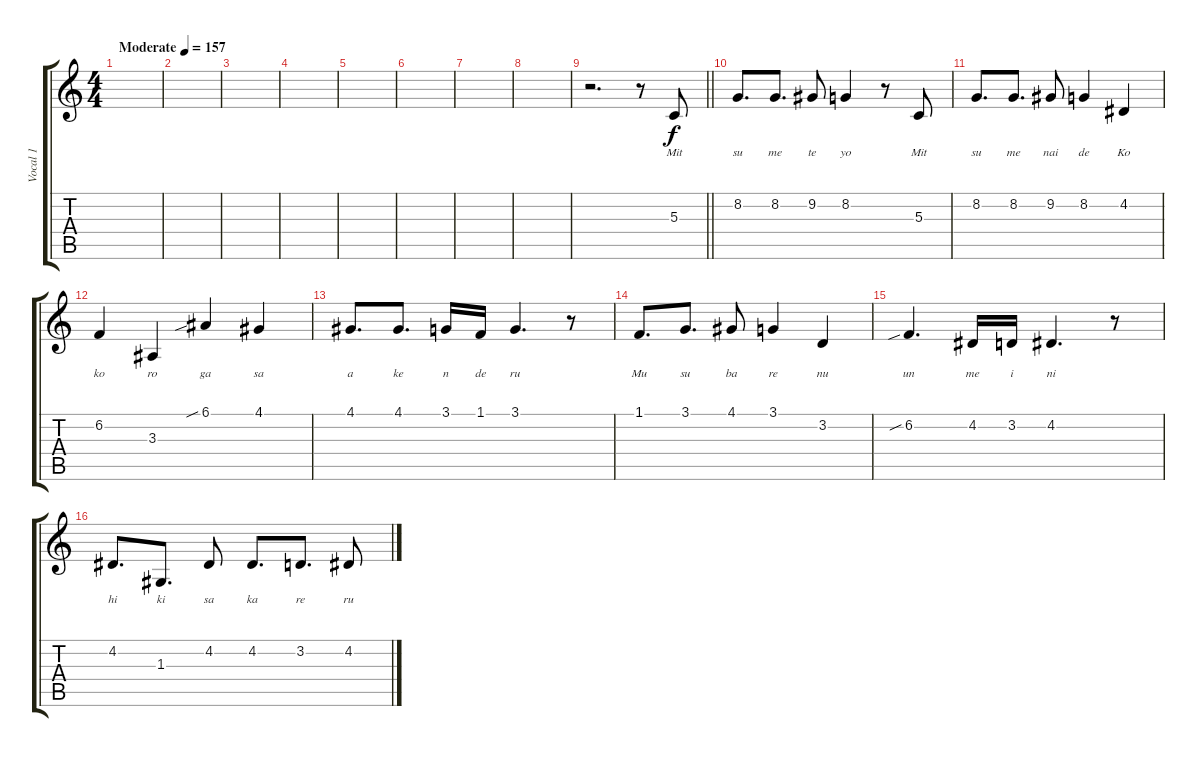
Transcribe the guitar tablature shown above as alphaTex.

\track ("Vocal 1" "Vocal 1") {instrument clarinet}
\staff {score tabs}
\tuning (E4 B3 G3 D3 A2 E2) {hide}
\ts (4 4)
\tempo (157 "Moderate")
\clef g2
\ks c
|
|
|
|
|
|
|
|
\barLineRight lightlight
r.2{d} r.8 5.3.8{lyrics (0 "Mit") lyrics (1 "") lyrics (2 "") lyrics (3 "") lyrics (4 "")} |
8.2.8{d lyrics (0 "su") lyrics (1 "") lyrics (2 "") lyrics (3 "") lyrics (4 "")} 8.2.8{d lyrics (0 "me") lyrics (1 "") lyrics (2 "") lyrics (3 "") lyrics (4 "")} 9.2.8{lyrics (0 "te") lyrics (1 "") lyrics (2 "") lyrics (3 "") lyrics (4 "")} 8.2.4{lyrics (0 "yo") lyrics (1 "") lyrics (2 "") lyrics (3 "") lyrics (4 "")} r.8 5.3.8{lyrics (0 "Mit") lyrics (1 "") lyrics (2 "") lyrics (3 "") lyrics (4 "")} |
8.2.8{d lyrics (0 "su") lyrics (1 "") lyrics (2 "") lyrics (3 "") lyrics (4 "")} 8.2.8{d lyrics (0 "me") lyrics (1 "") lyrics (2 "") lyrics (3 "") lyrics (4 "")} 9.2.8{lyrics (0 "nai") lyrics (1 "") lyrics (2 "") lyrics (3 "") lyrics (4 "")} 8.2.4{lyrics (0 "de") lyrics (1 "") lyrics (2 "") lyrics (3 "") lyrics (4 "")} 4.2.4{lyrics (0 "Ko") lyrics (1 "") lyrics (2 "") lyrics (3 "") lyrics (4 "")} |
6.2.4{lyrics (0 "ko") lyrics (1 "") lyrics (2 "") lyrics (3 "") lyrics (4 "")} 3.3.4{lyrics (0 "ro") lyrics (1 "") lyrics (2 "") lyrics (3 "") lyrics (4 "")} 6.1{sib}.4{lyrics (0 "ga") lyrics (1 "") lyrics (2 "") lyrics (3 "") lyrics (4 "")} 4.1.4{lyrics (0 "sa") lyrics (1 "") lyrics (2 "") lyrics (3 "") lyrics (4 "")} |
4.1.8{d lyrics (0 "a") lyrics (1 "") lyrics (2 "") lyrics (3 "") lyrics (4 "")} 4.1.8{d lyrics (0 "ke") lyrics (1 "") lyrics (2 "") lyrics (3 "") lyrics (4 "")} 3.1.16{lyrics (0 "n") lyrics (1 "") lyrics (2 "") lyrics (3 "") lyrics (4 "")} 1.1.16{lyrics (0 "de") lyrics (1 "") lyrics (2 "") lyrics (3 "") lyrics (4 "")} 3.1.4{d lyrics (0 "ru") lyrics (1 "") lyrics (2 "") lyrics (3 "") lyrics (4 "")} r.8 |
1.1.8{d lyrics (0 "Mu") lyrics (1 "") lyrics (2 "") lyrics (3 "") lyrics (4 "")} 3.1.8{d lyrics (0 "su") lyrics (1 "") lyrics (2 "") lyrics (3 "") lyrics (4 "")} 4.1.8{lyrics (0 "ba") lyrics (1 "") lyrics (2 "") lyrics (3 "") lyrics (4 "")} 3.1.4{lyrics (0 "re") lyrics (1 "") lyrics (2 "") lyrics (3 "") lyrics (4 "")} 3.2.4{lyrics (0 "nu") lyrics (1 "") lyrics (2 "") lyrics (3 "") lyrics (4 "")} |
6.2{sib}.4{d lyrics (0 "un") lyrics (1 "") lyrics (2 "") lyrics (3 "") lyrics (4 "")} 4.2.16{lyrics (0 "me") lyrics (1 "") lyrics (2 "") lyrics (3 "") lyrics (4 "")} 3.2.16{lyrics (0 "i") lyrics (1 "") lyrics (2 "") lyrics (3 "") lyrics (4 "")} 4.2.4{d lyrics (0 "ni") lyrics (1 "") lyrics (2 "") lyrics (3 "") lyrics (4 "")} r.8 |
4.2.8{d lyrics (0 "hi") lyrics (1 "") lyrics (2 "") lyrics (3 "") lyrics (4 "")} 1.3.8{d lyrics (0 "ki") lyrics (1 "") lyrics (2 "") lyrics (3 "") lyrics (4 "")} 4.2.8{lyrics (0 "sa") lyrics (1 "") lyrics (2 "") lyrics (3 "") lyrics (4 "")} 4.2.8{d lyrics (0 "ka") lyrics (1 "") lyrics (2 "") lyrics (3 "") lyrics (4 "")} 3.2.8{d lyrics (0 "re") lyrics (1 "") lyrics (2 "") lyrics (3 "") lyrics (4 "")} 4.2.8{lyrics (0 "ru") lyrics (1 "") lyrics (2 "") lyrics (3 "") lyrics (4 "")}
